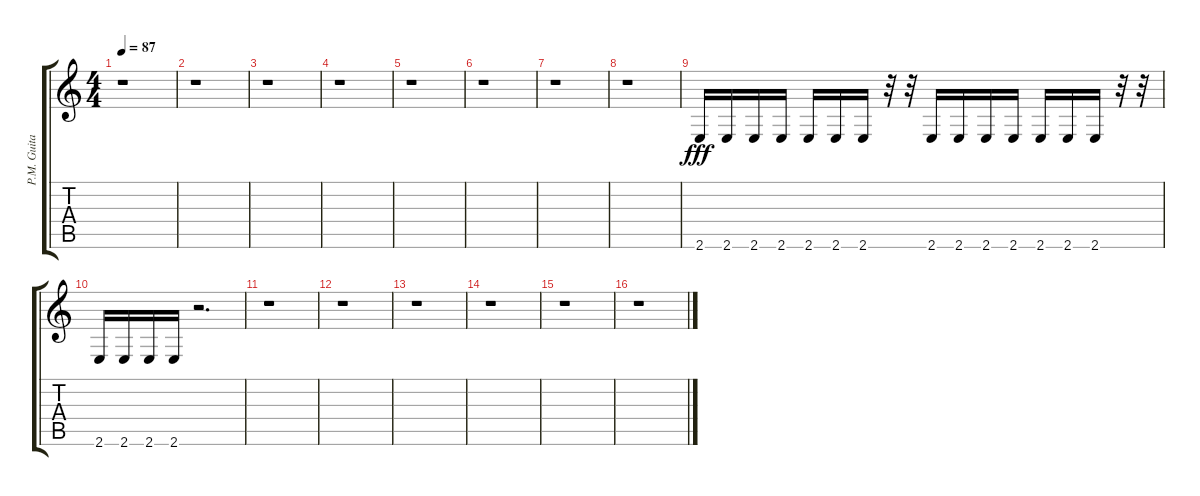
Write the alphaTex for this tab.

\track ("P.M. Guitar" "P.M. Guita") {instrument electricguitarmuted}
\staff {score tabs}
\tuning (E4 B3 G3 D3 A2 D2) {hide}
\ts (4 4)
\tempo 87
\clef g2
\ks c
r.1{dy fff} |
r.1 |
r.1 |
r.1 |
r.1 |
r.1 |
r.1 |
r.1 |
2.6.16 2.6.16 2.6.16 2.6.16 2.6.16 2.6.16 2.6.16 r.32 r.32 2.6.16 2.6.16 2.6.16 2.6.16 2.6.16 2.6.16 2.6.16 r.32 r.32 |
2.6.16 2.6.16 2.6.16 2.6.16 r.2{d} |
r.1 |
r.1 |
r.1 |
r.1 |
r.1 |
r.1
